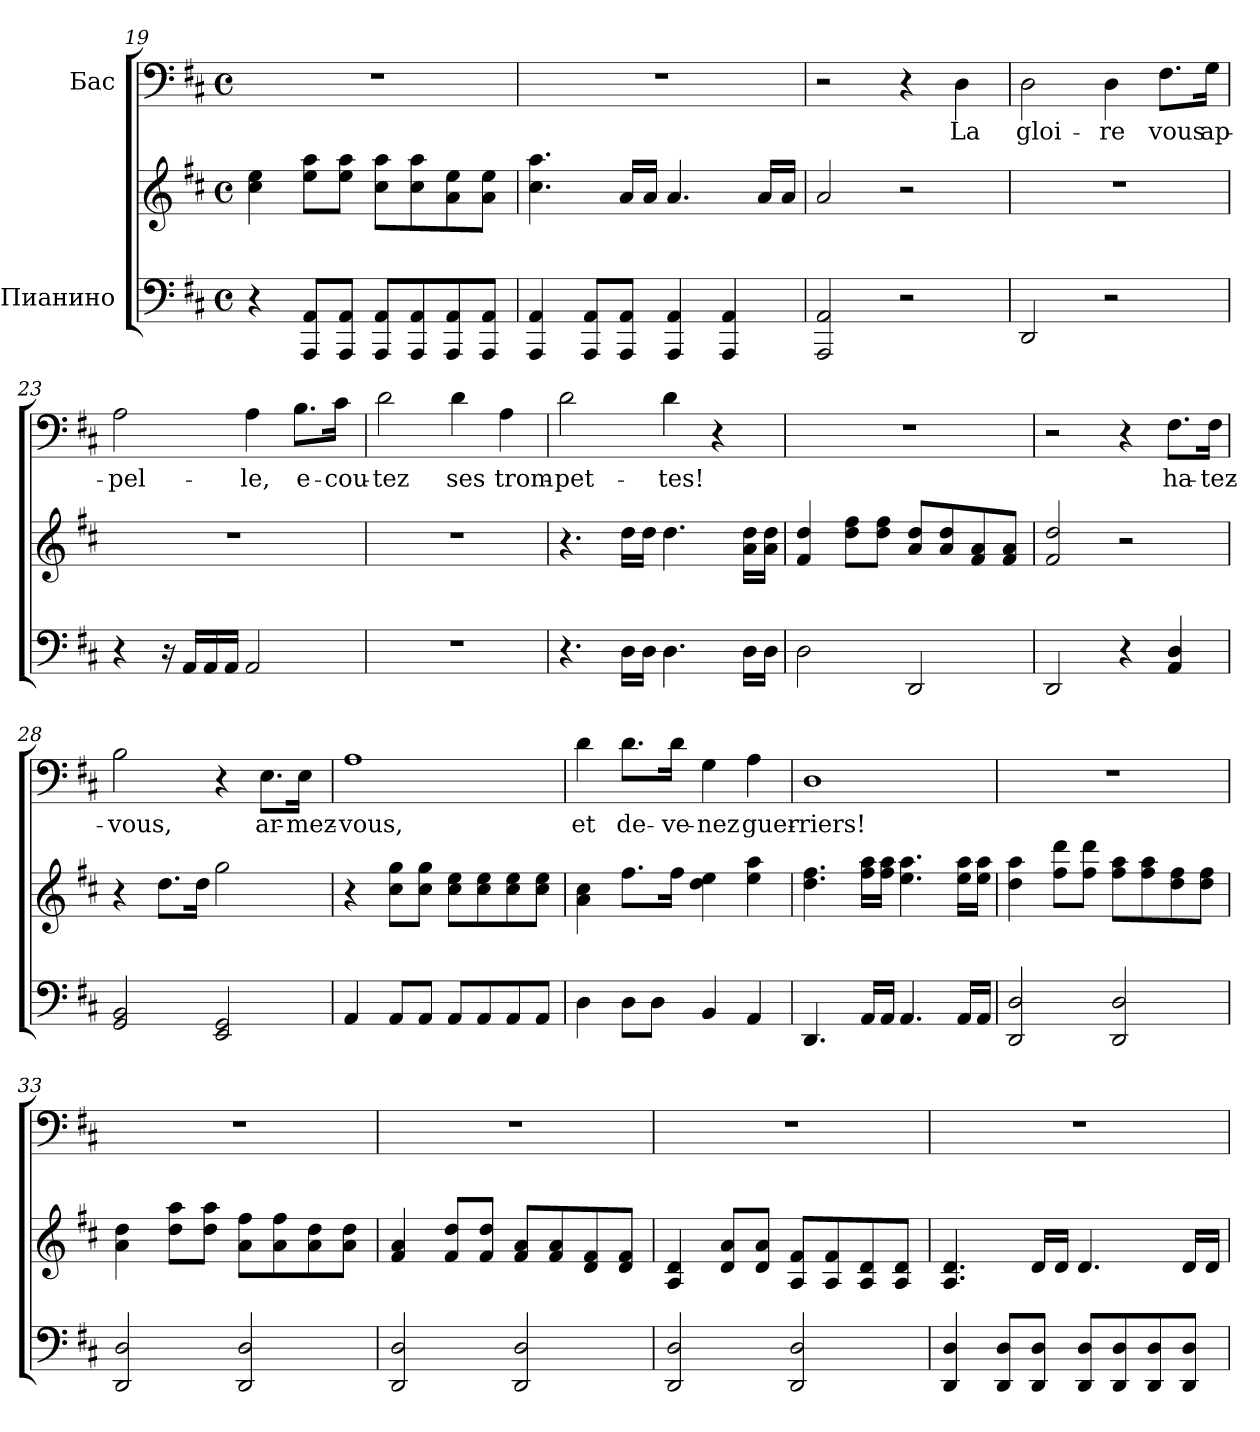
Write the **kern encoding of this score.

**kern	**kern	**kern	**text
*part2	*part2	*part1	*part1
*staff3	*staff2	*staff1	*staff1
*I"Пианино	*	*I"Бас	*
!!LO:LB:g=z
*clefF4	*clefG2	*clefF4	*
*k[f#c#]	*k[f#c#]	*k[f#c#]	*
*M4/4	*M4/4	*M4/4	*
*met(c)	*met(c)	*met(c)	*
=19	=19	=19	=19
4r	4cc#\ 4ee\	1r	.
8AAA/ 8AA/L	8ee\ 8aa\L	.	.
8AAA/ 8AA/J	8ee\ 8aa\J	.	.
8AAA/ 8AA/L	8cc#\ 8aa\L	.	.
8AAA/ 8AA/	8cc#\ 8aa\	.	.
8AAA/ 8AA/	8a\ 8ee\	.	.
8AAA/ 8AA/J	8a\ 8ee\J	.	.
=20	=20	=20	=20
4AAA/ 4AA/	4.cc#\ 4.aa\	1r	.
8AAA/ 8AA/L	.	.	.
8AAA/ 8AA/J	16a/LL	.	.
.	16a/JJ	.	.
4AAA/ 4AA/	4.a/	.	.
4AAA/ 4AA/	.	.	.
.	16a/LL	.	.
.	16a/JJ	.	.
=21	=21	=21	=21
2AAA/ 2AA/	2a/	2r	.
2r	2r	4r	.
!	!	!	!LO:LY:b
.	.	4D\	La
=22	=22	=22	=22
!	!	!	!LO:LY:b
2DD/	1r	2D\	gloi-
!	!	!	!LO:LY:b
2r	.	4D\	-re
!	!	!	!LO:LY:b
.	.	8.F#\L	vous
!	!	!	!LO:LY:b
.	.	16G\Jk	ap-
=23	=23	=23	=23
!	!	!	!LO:LY:b
4r	1r	2A\	-pel-
16r	.	.	.
16AA/LL	.	.	.
16AA/	.	.	.
16AA/JJ	.	.	.
!	!	!	!LO:LY:b
2AA/	.	4A\	-le,
!	!	!	!LO:LY:b
.	.	8.B\L	e-
!	!	!	!LO:LY:b
.	.	16c#\Jk	-cou-
=24	=24	=24	=24
!	!	!	!LO:LY:b
1r	1r	2d\	-tez
!	!	!	!LO:LY:b
.	.	4d\	ses
!	!	!	!LO:LY:b
.	.	4A\	trom-
!!LO:PB:g=z
=25	=25	=25	=25
!	!	!	!LO:LY:b
4.r	4.r	2d\	-pet-
16D\LL	16dd\LL	.	.
16D\JJ	16dd\JJ	.	.
!	!	!	!LO:LY:b
4.D\	4.dd\	4d\	-tes!
.	.	4r	.
16D\LL	16a\ 16dd\LL	.	.
16D\JJ	16a\ 16dd\JJ	.	.
=26	=26	=26	=26
2D\	4f#/ 4dd/	1r	.
.	8dd\ 8ff#\L	.	.
.	8dd\ 8ff#\J	.	.
2DD/	8a/ 8dd/L	.	.
.	8a/ 8dd/	.	.
.	8f#/ 8a/	.	.
.	8f#/ 8a/J	.	.
=27	=27	=27	=27
2DD/	2f#/ 2dd/	2r	.
4r	2r	4r	.
!	!	!	!LO:LY:b
4AA/ 4D/	.	8.F#\L	ha-
!	!	!	!LO:LY:b
.	.	16F#\Jk	-tez-
=28	=28	=28	=28
!	!	!	!LO:LY:b
2GG/ 2BB/	4r	2B\	-vous,
.	8.dd\L	.	.
.	16dd\Jk	.	.
2EE/ 2GG/	2gg\	4r	.
!	!	!	!LO:LY:b
.	.	8.E\L	ar-
!	!	!	!LO:LY:b
.	.	16E\Jk	-mez-
=29	=29	=29	=29
!	!	!	!LO:LY:b
4AA/	4r	1A	-vous,
8AA/L	8cc#\ 8gg\L	.	.
8AA/J	8cc#\ 8gg\J	.	.
8AA/L	8cc#\ 8ee\L	.	.
8AA/	8cc#\ 8ee\	.	.
8AA/	8cc#\ 8ee\	.	.
8AA/J	8cc#\ 8ee\J	.	.
=30	=30	=30	=30
!	!	!	!LO:LY:b
4D\	4a\ 4cc#\	4d\	et
!	!	!	!LO:LY:b
8D\L	8.ff#\L	8.d\L	de-
8D\J	.	.	.
!	!	!	!LO:LY:b
.	16ff#\Jk	16d\Jk	-ve-
!	!	!	!LO:LY:b
4BB/	4dd\ 4ee\	4G\	-nez
!	!	!	!LO:LY:b
4AA/	4ee\ 4aa\	4A\	guer-
!!LO:LB:g=z
=31	=31	=31	=31
!	!	!	!LO:LY:b
4.DD/	4.dd\ 4.ff#\	1D	-riers!
16AA/LL	16ff#\ 16aa\LL	.	.
16AA/JJ	16ff#\ 16aa\JJ	.	.
4.AA/	4.ee\ 4.aa\	.	.
16AA/LL	16ee\ 16aa\LL	.	.
16AA/JJ	16ee\ 16aa\JJ	.	.
=32	=32	=32	=32
2DD/ 2D/	4dd\ 4aa\	1r	.
.	8ff#\ 8ddd\L	.	.
.	8ff#\ 8ddd\J	.	.
2DD/ 2D/	8ff#\ 8aa\L	.	.
.	8ff#\ 8aa\	.	.
.	8dd\ 8ff#\	.	.
.	8dd\ 8ff#\J	.	.
=33	=33	=33	=33
2DD/ 2D/	4a\ 4dd\	1r	.
.	8dd\ 8aa\L	.	.
.	8dd\ 8aa\J	.	.
2DD/ 2D/	8a\ 8ff#\L	.	.
.	8a\ 8ff#\	.	.
.	8a\ 8dd\	.	.
.	8a\ 8dd\J	.	.
=34	=34	=34	=34
2DD/ 2D/	4f#/ 4a/	1r	.
.	8f#/ 8dd/L	.	.
.	8f#/ 8dd/J	.	.
2DD/ 2D/	8f#/ 8a/L	.	.
.	8f#/ 8a/	.	.
.	8d/ 8f#/	.	.
.	8d/ 8f#/J	.	.
=35	=35	=35	=35
2DD/ 2D/	4A/ 4d/	1r	.
.	8d/ 8a/L	.	.
.	8d/ 8a/J	.	.
2DD/ 2D/	8A/ 8f#/L	.	.
.	8A/ 8f#/	.	.
.	8A/ 8d/	.	.
.	8A/ 8d/J	.	.
!!LO:LB:g=z
=36	=36	=36	=36
4DD/ 4D/	4.A/ 4.d/	1r	.
8DD/ 8D/L	.	.	.
8DD/ 8D/J	16d/LL	.	.
.	16d/JJ	.	.
8DD/ 8D/L	4.d/	.	.
8DD/ 8D/	.	.	.
8DD/ 8D/	.	.	.
8DD/ 8D/J	16d/LL	.	.
.	16d/JJ	.	.
=	=	=	=
*-	*-	*-	*-
